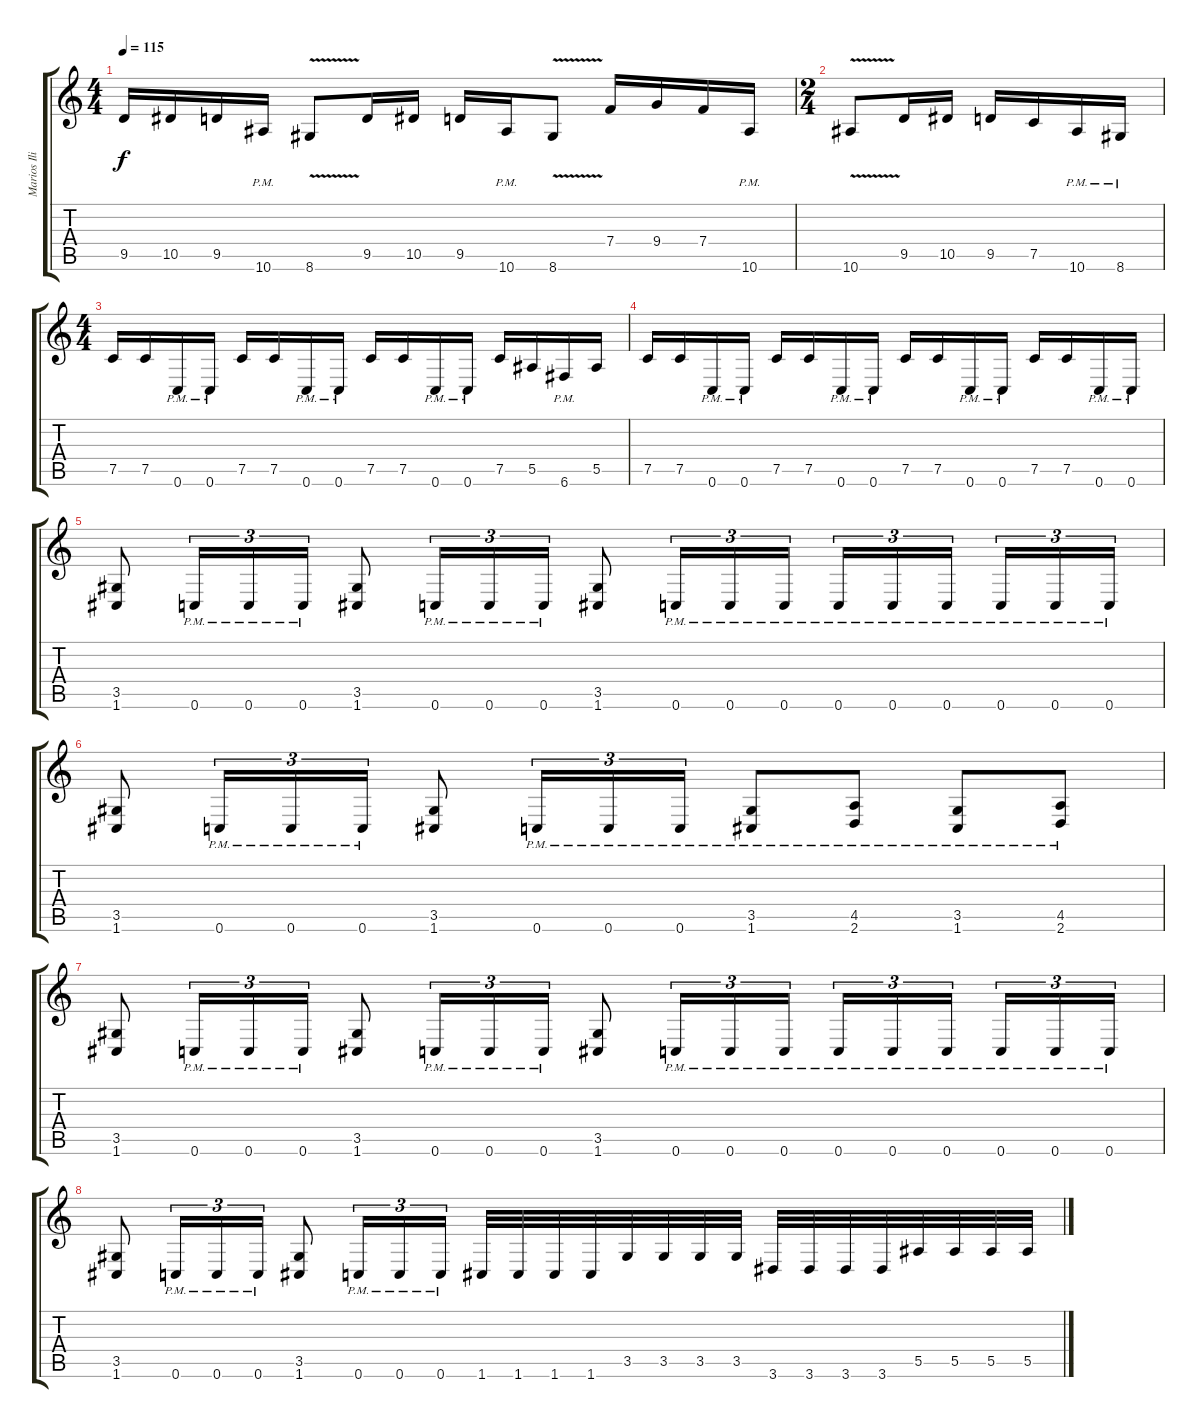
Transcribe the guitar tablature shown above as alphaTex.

\track ("Marios Iliopoulos (Guitar Since 2000)" "Marios Ili") {instrument distortionguitar}
\staff {score tabs}
\tuning (C4 G3 Eb3 Bb2 F2 C2) {hide}
\ts (4 4)
\tempo 115
\clef g2
\ks c
9.5.16{dy f} 10.5.16 9.5.16 10.6{pm}.16 8.6{v}.8 9.5.16 10.5.16 9.5.16 10.6{pm}.16 8.6{v}.8 7.4.16 9.4.16 7.4.16 10.6{pm}.16 |
\ts (2 4)
10.6{v}.8 9.5.16 10.5.16 9.5.16 7.5.16 10.6{pm}.16 8.6{pm}.16 |
\ts (4 4)
7.5.16 7.5.16 0.6{pm}.16 0.6{pm}.16 7.5.16 7.5.16 0.6{pm}.16 0.6{pm}.16 7.5.16 7.5.16 0.6{pm}.16 0.6{pm}.16 7.5.16 5.5.16 6.6{pm}.16 5.5.16 |
7.5.16 7.5.16 0.6{pm}.16 0.6{pm}.16 7.5.16 7.5.16 0.6{pm}.16 0.6{pm}.16 7.5.16 7.5.16 0.6{pm}.16 0.6{pm}.16 7.5.16 7.5.16 0.6{pm}.16 0.6{pm}.16 |
(3.5 1.6).8 0.6{pm}.16{tu (3 2)} 0.6{pm}.16{tu (3 2)} 0.6{pm}.16{tu (3 2)} (3.5 1.6).8 0.6{pm}.16{tu (3 2)} 0.6{pm}.16{tu (3 2)} 0.6{pm}.16{tu (3 2)} (3.5 1.6).8 0.6{pm}.16{tu (3 2)} 0.6{pm}.16{tu (3 2)} 0.6{pm}.16{tu (3 2)} 0.6{pm}.16{tu (3 2)} 0.6{pm}.16{tu (3 2)} 0.6{pm}.16{tu (3 2)} 0.6{pm}.16{tu (3 2)} 0.6{pm}.16{tu (3 2)} 0.6{pm}.16{tu (3 2)} |
(3.5 1.6).8 0.6{pm}.16{tu (3 2)} 0.6{pm}.16{tu (3 2)} 0.6{pm}.16{tu (3 2)} (3.5 1.6).8 0.6{pm}.16{tu (3 2)} 0.6{pm}.16{tu (3 2)} 0.6{pm}.16{tu (3 2)} (3.5{pm} 1.6{pm}).8 (4.5{pm} 2.6{pm}).8 (3.5{pm} 1.6{pm}).8 (4.5{pm} 2.6{pm}).8 |
(3.5 1.6).8 0.6{pm}.16{tu (3 2)} 0.6{pm}.16{tu (3 2)} 0.6{pm}.16{tu (3 2)} (3.5 1.6).8 0.6{pm}.16{tu (3 2)} 0.6{pm}.16{tu (3 2)} 0.6{pm}.16{tu (3 2)} (3.5 1.6).8 0.6{pm}.16{tu (3 2)} 0.6{pm}.16{tu (3 2)} 0.6{pm}.16{tu (3 2)} 0.6{pm}.16{tu (3 2)} 0.6{pm}.16{tu (3 2)} 0.6{pm}.16{tu (3 2)} 0.6{pm}.16{tu (3 2)} 0.6{pm}.16{tu (3 2)} 0.6{pm}.16{tu (3 2)} |
(3.5 1.6).8 0.6{pm}.16{tu (3 2)} 0.6{pm}.16{tu (3 2)} 0.6{pm}.16{tu (3 2)} (3.5 1.6).8 0.6{pm}.16{tu (3 2)} 0.6{pm}.16{tu (3 2)} 0.6{pm}.16{tu (3 2)} 1.6.32 1.6.32 1.6.32 1.6.32 3.5.32 3.5.32 3.5.32 3.5.32 3.6.32 3.6.32 3.6.32 3.6.32 5.5.32 5.5.32 5.5.32 5.5.32
